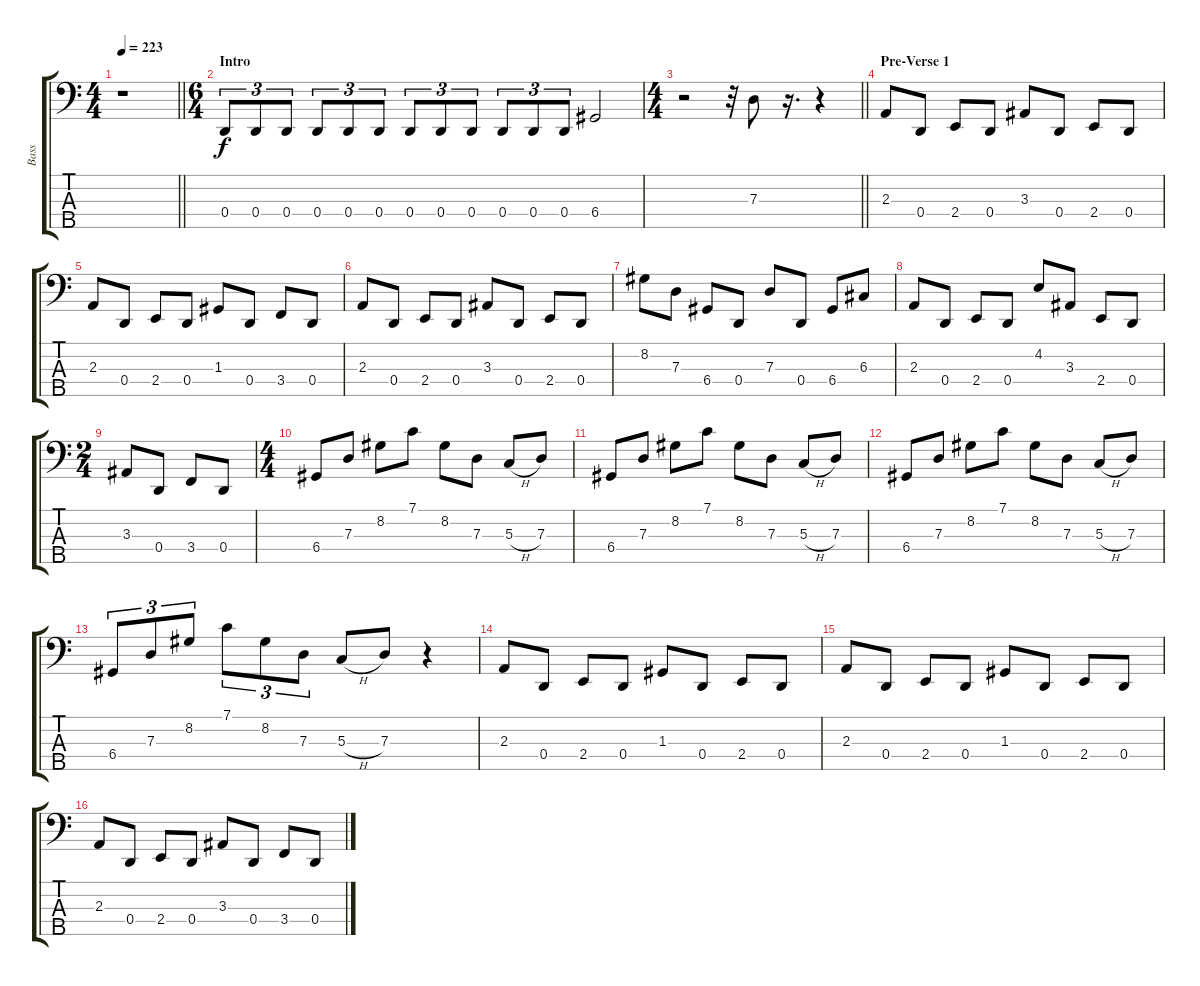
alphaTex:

\track ("Bass" "Bass") {instrument electricbassfinger}
\staff {score tabs}
\tuning (F2 C2 G1 D1 A0) {hide}
\ts (4 4)
\tempo 223
\clef f4
\barLineRight lightlight
\ks c
r.1{dy f instrument electricbassfinger} |
\ts (6 4)
\section ("" "Intro")
0.4.8{tu (3 2)} 0.4.8{tu (3 2)} 0.4.8{tu (3 2)} 0.4.8{tu (3 2)} 0.4.8{tu (3 2)} 0.4.8{tu (3 2)} 0.4.8{tu (3 2)} 0.4.8{tu (3 2)} 0.4.8{tu (3 2)} 0.4.8{tu (3 2)} 0.4.8{tu (3 2)} 0.4.8{tu (3 2)} 6.4.2 |
\ts (4 4)
\barLineRight lightlight
r.2 r.32 7.3.8 r.16{d} r.4 |
\section ("" "Pre-Verse 1")
2.3.8 0.4.8 2.4.8 0.4.8 3.3.8 0.4.8 2.4.8 0.4.8 |
2.3.8 0.4.8 2.4.8 0.4.8 1.3.8 0.4.8 3.4.8 0.4.8 |
2.3.8 0.4.8 2.4.8 0.4.8 3.3.8 0.4.8 2.4.8 0.4.8 |
8.2.8 7.3.8 6.4.8 0.4.8 7.3.8 0.4.8 6.4.8 6.3.8 |
2.3.8 0.4.8 2.4.8 0.4.8 4.2.8 3.3.8 2.4.8 0.4.8 |
\ts (2 4)
3.3.8 0.4.8 3.4.8 0.4.8 |
\ts (4 4)
6.4.8 7.3.8 8.2.8 7.1.8 8.2.8 7.3.8 5.3{h}.8 7.3.8 |
6.4.8 7.3.8 8.2.8 7.1.8 8.2.8 7.3.8 5.3{h}.8 7.3.8 |
6.4.8 7.3.8 8.2.8 7.1.8 8.2.8 7.3.8 5.3{h}.8 7.3.8 |
6.4.8{tu (3 2)} 7.3.8{tu (3 2)} 8.2.8{tu (3 2)} 7.1.8{tu (3 2)} 8.2.8{tu (3 2)} 7.3.8{tu (3 2)} 5.3{h}.8 7.3.8 r.4 |
2.3.8 0.4.8 2.4.8 0.4.8 1.3.8 0.4.8 2.4.8 0.4.8 |
2.3.8 0.4.8 2.4.8 0.4.8 1.3.8 0.4.8 2.4.8 0.4.8 |
2.3.8 0.4.8 2.4.8 0.4.8 3.3.8 0.4.8 3.4.8 0.4.8
